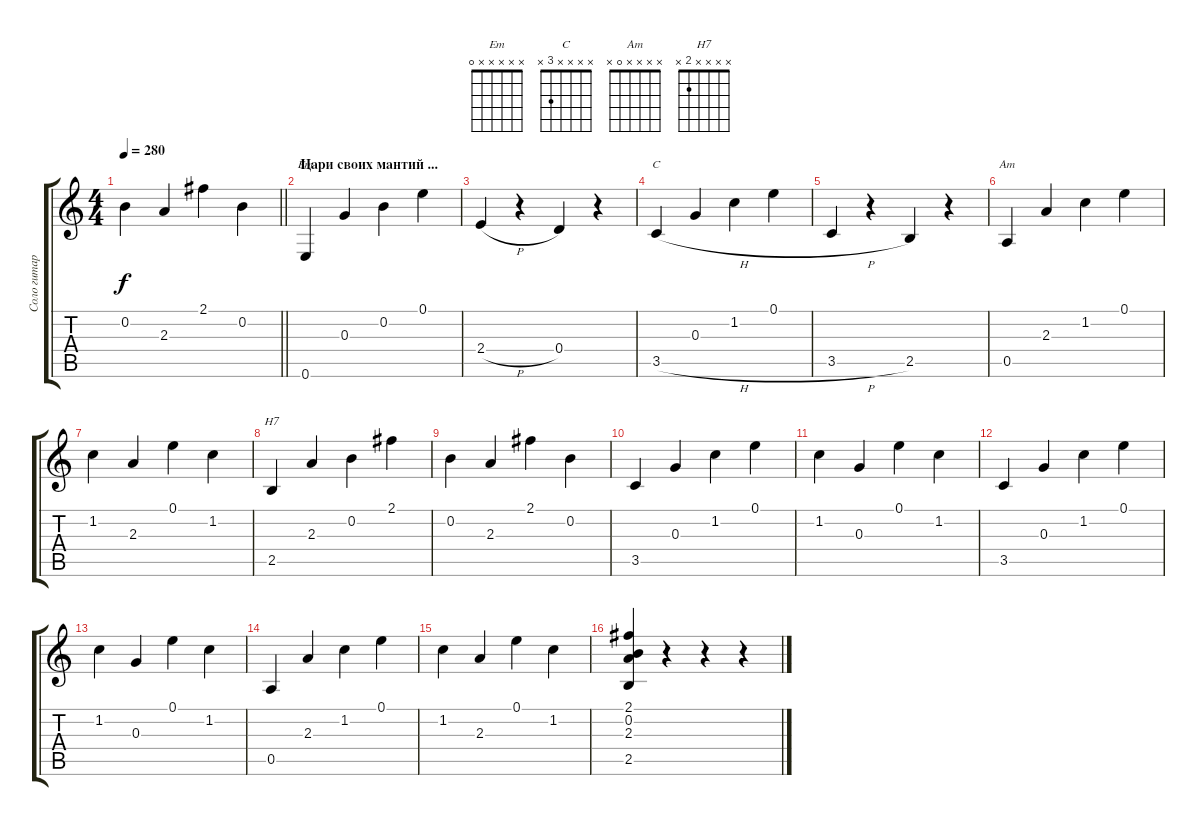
\track ("Соло гитара" "Соло гитар") {instrument electricguitarjazz}
\staff {score tabs}
\tuning (E4 B3 G3 D3 A2 E2) {hide}
\chord ("Em" x x x x x 0)
\chord ("C" x x x x 3 x)
\chord ("Am" x x x x 0 x)
\chord ("Н7" x x x x 2 x)
\ts (4 4)
\tempo 280
\clef g2
\barLineRight lightlight
\ks c
0.2.4{dy f} 2.3.4 2.1.4 0.2.4 |
\section ("" "Цари своих мантий ...")
0.6.4{ch "Em"} 0.3.4 0.2.4 0.1.4 |
2.4{h}.4 r.4 0.4.4 r.4 |
3.5{h}.4{ch "C"} 0.3.4 1.2.4 0.1.4 |
3.5{h}.4 r.4 2.5.4 r.4 |
0.5.4{ch "Am"} 2.3.4 1.2.4 0.1.4 |
1.2.4 2.3.4 0.1.4 1.2.4 |
2.5.4{ch "Н7"} 2.3.4 0.2.4 2.1.4 |
0.2.4 2.3.4 2.1.4 0.2.4 |
3.5.4 0.3.4 1.2.4 0.1.4 |
1.2.4 0.3.4 0.1.4 1.2.4 |
3.5.4 0.3.4 1.2.4 0.1.4 |
1.2.4 0.3.4 0.1.4 1.2.4 |
0.5.4 2.3.4 1.2.4 0.1.4 |
1.2.4 2.3.4 0.1.4 1.2.4 |
(2.1 0.2 2.3 2.5).4 r.4 r.4 r.4
